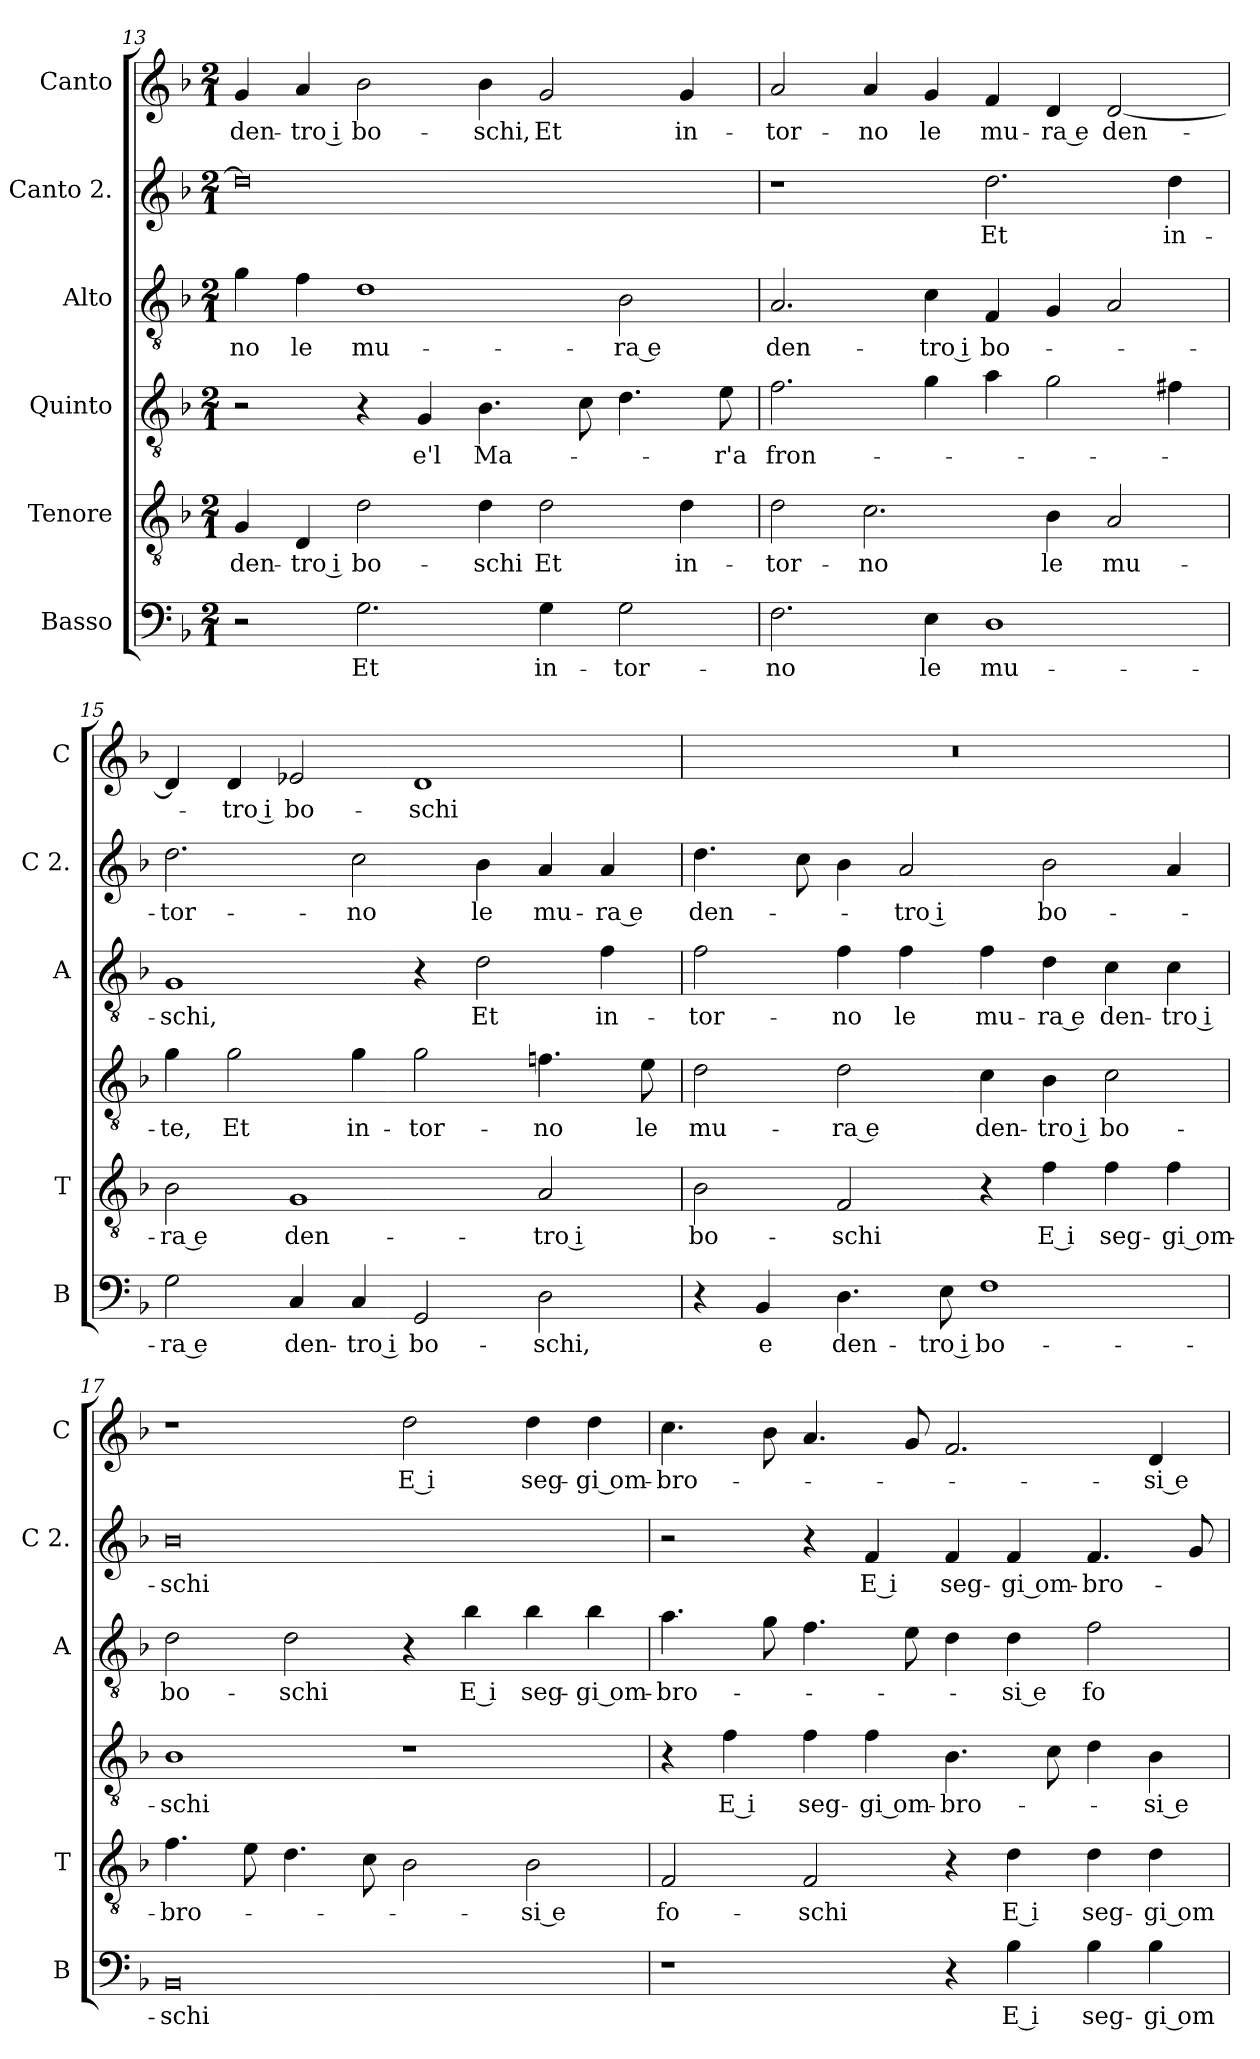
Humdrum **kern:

**kern	**text	**kern	**text	**kern	**text	**kern	**text	**kern	**text	**kern	**text
*part6	*part6	*part5	*part5	*part4	*part4	*part3	*part3	*part2	*part2	*part1	*part1
*staff6	*staff6	*staff5	*staff5	*staff4	*staff4	*staff3	*staff3	*staff2	*staff2	*staff1	*staff1
*I"Basso	*	*I"Tenore	*	*I"Quinto	*	*I"Alto	*	*I"Canto 2.	*	*I"Canto	*
*I'B	*	*I'T	*	*	*	*I'A	*	*I'C 2.	*	*I'C	*
*clefF4	*	*clefGv2	*	*clefGv2	*	*clefGv2	*	*clefG2	*	*clefG2	*
*k[b-]	*	*k[b-]	*	*k[b-]	*	*k[b-]	*	*k[b-]	*	*k[b-]	*
*d:	*	*d:	*	*d:	*	*d:	*	*d:	*	*d:	*
*M2/1	*	*M2/1	*	*M2/1	*	*M2/1	*	*M2/1	*	*M2/1	*
=13	=13	=13	=13	=13	=13	=13	=13	=13	=13	=13	=13
2r	.	4G	den-	2r	.	4g	-no	0dd]	.	4g	den-
.	.	4D	-tro i	.	.	4f	le	.	.	4a	-tro i
2.G	Et	2d	bo-	4r	.	1d	mu-	.	.	2b-	bo-
.	.	.	.	4G	e'l	.	.	.	.	.	.
.	.	4d	-schi	4.B-	Ma-	.	.	.	.	4b-	-schi,
4G	in-	2d	Et	.	.	.	.	.	.	2g	Et
.	.	.	.	8c	.	.	.	.	.	.	.
2G	-tor-	.	.	4.d	.	2B-	-ra e	.	.	.	.
.	.	4d	in-	.	.	.	.	.	.	4g	in-
.	.	.	.	8e	-r'a	.	.	.	.	.	.
=14	=14	=14	=14	=14	=14	=14	=14	=14	=14	=14	=14
2.F	-no	2d	-tor-	2.f	fron-	2.A	den-	1r	.	2a	-tor-
.	.	2.c	-no	.	.	.	.	.	.	4a	-no
4E	le	.	.	4g	.	4c	-tro i	.	.	4g	le
1D	mu-	.	.	4a	.	4F	bo-	2.dd	Et	4f	mu-
.	.	4B-	le	2g	.	4G	.	.	.	4d	-ra e
.	.	2A	mu-	.	.	2A	.	.	.	[2d	den-
.	.	.	.	4f#X	.	.	.	4dd	in-	.	.
=15	=15	=15	=15	=15	=15	=15	=15	=15	=15	=15	=15
2G	-ra e	2B-	-ra e	4g	-te,	1G	-schi,	2.dd	-tor-	4d]	.
.	.	.	.	2g	Et	.	.	.	.	4d	-tro i
4C	den-	1G	den-	.	.	.	.	.	.	2e-X	bo-
4C	-tro i	.	.	4g	in-	.	.	2cc	-no	.	.
2GG	bo-	.	.	2g	-tor-	4r	.	.	.	1d	-schi
.	.	.	.	.	.	2d	Et	4b-	le	.	.
2D	-schi,	2A	-tro i	4.fn	-no	.	.	4a	mu-	.	.
.	.	.	.	.	.	4f	in-	4a	-ra e	.	.
.	.	.	.	8e	le	.	.	.	.	.	.
=16	=16	=16	=16	=16	=16	=16	=16	=16	=16	=16	=16
4r	.	2B-	bo-	2d	mu-	2f	-tor-	4.dd	den-	0r	.
4BB-	e	.	.	.	.	.	.	.	.	.	.
.	.	.	.	.	.	.	.	8cc	.	.	.
4.D	den-	2F	-schi	2d	-ra e	4f	-no	4b-	.	.	.
.	.	.	.	.	.	4f	le	2a	-tro i	.	.
8E	-tro i	.	.	.	.	.	.	.	.	.	.
1F	bo-	4r	.	4c	den-	4f	mu-	.	.	.	.
.	.	4f	E i	4B-	-tro i	4d	-ra e	2b-	bo-	.	.
.	.	4f	seg-	2c	bo-	4c	den-	.	.	.	.
.	.	4f	-gi om-	.	.	4c	-tro i	4a	.	.	.
=17	=17	=17	=17	=17	=17	=17	=17	=17	=17	=17	=17
0BB-	-schi	4.f	-bro-	1B-	-schi	2d	bo-	0b-	-schi	1r	.
.	.	8e	.	.	.	.	.	.	.	.	.
.	.	4.d	.	.	.	2d	-schi	.	.	.	.
.	.	8c	.	.	.	.	.	.	.	.	.
.	.	2B-	.	1r	.	4r	.	.	.	2dd	E i
.	.	.	.	.	.	4b-	E i	.	.	.	.
.	.	2B-	-si e	.	.	4b-	seg-	.	.	4dd	seg-
.	.	.	.	.	.	4b-	-gi om-	.	.	4dd	-gi om-
=18	=18	=18	=18	=18	=18	=18	=18	=18	=18	=18	=18
1r	.	2F	fo-	4r	.	4.a	-bro-	2r	.	4.cc	-bro-
.	.	.	.	4f	E i	.	.	.	.	.	.
.	.	.	.	.	.	8g	.	.	.	8b-	.
.	.	2F	-schi	4f	seg-	4.f	.	4r	.	4.a	.
.	.	.	.	4f	-gi om-	.	.	4f	E i	.	.
.	.	.	.	.	.	8e	.	.	.	8g	.
4r	.	4r	.	4.B-	-bro-	4d	.	4f	seg-	2.f	.
4B-	E i	4d	E i	.	.	4d	-si e	4f	-gi om-	.	.
.	.	.	.	8c	.	.	.	.	.	.	.
4B-	seg-	4d	seg-	4d	.	2f	fo-	4.f	-bro-	.	.
4B-	-gi om-	4d	-gi om-	4B-	-si e	.	.	.	.	4d	-si e
.	.	.	.	.	.	.	.	8g	.	.	.
=	=	=	=	=	=	=	=	=	=	=	=
*-	*-	*-	*-	*-	*-	*-	*-	*-	*-	*-	*-
